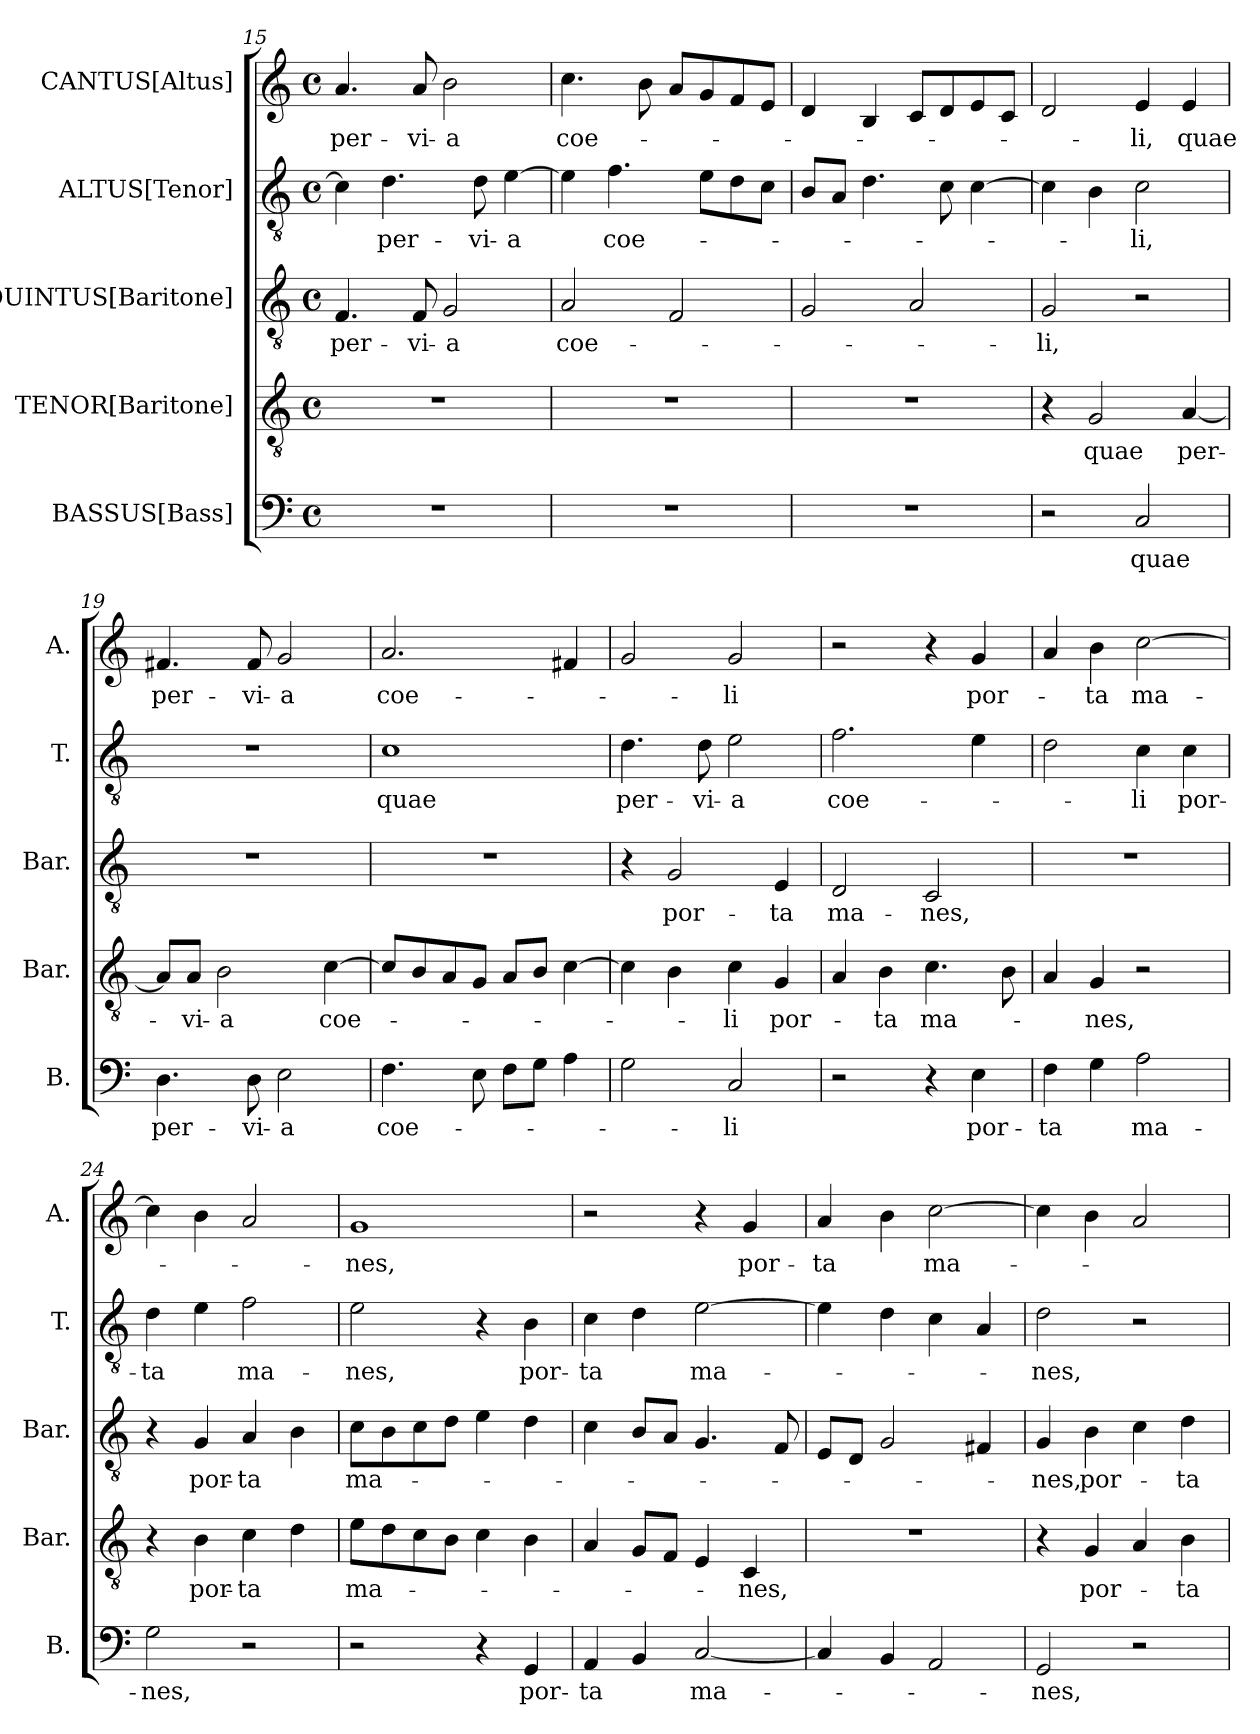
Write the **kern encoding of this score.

**kern	**text	**kern	**text	**kern	**text	**kern	**text	**kern	**text
*part5	*part5	*part4	*part4	*part3	*part3	*part2	*part2	*part1	*part1
*staff5	*staff5	*staff4	*staff4	*staff3	*staff3	*staff2	*staff2	*staff1	*staff1
*I"BASSUS[Bass]	*	*I"TENOR[Baritone]	*	*I"QUINTUS[Baritone]	*	*I"ALTUS[Tenor]	*	*I"CANTUS[Altus]	*
*I'B.	*	*I'Bar.	*	*I'Bar.	*	*I'T.	*	*I'A.	*
*clefF4	*	*clefGv2	*	*clefGv2	*	*clefGv2	*	*clefG2	*
*	*	*ITrd7c12	*	*ITrd7c12	*	*ITrd7c12	*	*	*
*k[]	*	*k[]	*	*k[]	*	*k[]	*	*k[]	*
*C:	*	*C:	*	*C:	*	*C:	*	*C:	*
*M4/4	*	*M4/4	*	*M4/4	*	*M4/4	*	*M4/4	*
*met(c)	*	*met(c)	*	*met(c)	*	*met(c)	*	*met(c)	*
=15	=15	=15	=15	=15	=15	=15	=15	=15	=15
!	!	!	!	!	!LO:LY:b	!	!	!	!LO:LY:b
1r	.	1r	.	4.FF/	per-	4C\]	.	4.a/	per-
!	!	!	!	!	!	!	!LO:LY:b	!	!
.	.	.	.	.	.	4.D\	per-	.	.
!	!	!	!	!	!LO:LY:b	!	!	!	!LO:LY:b
.	.	.	.	8FF/	-vi-	.	.	8a/	-vi-
!	!	!	!	!	!LO:LY:b	!	!	!	!LO:LY:b
.	.	.	.	2GG/	-a	.	.	2b\	-a
!	!	!	!	!	!	!	!LO:LY:b	!	!
.	.	.	.	.	.	8D\	-vi-	.	.
!	!	!	!	!	!	!	!LO:LY:b	!	!
.	.	.	.	.	.	[>4E\	-a	.	.
!!LO:LB:g=z
=16	=16	=16	=16	=16	=16	=16	=16	=16	=16
!	!	!	!	!	!LO:LY:b	!	!	!	!LO:LY:b
1r	.	1r	.	2AA/	coe-	4E\]	.	4.cc\	coe-
!	!	!	!	!	!	!	!LO:LY:b	!	!
.	.	.	.	.	.	4.F\	coe-	.	.
.	.	.	.	.	.	.	.	8b\	.
.	.	.	.	2FF/	.	.	.	8a/L	.
.	.	.	.	.	.	8E\L	.	8g/	.
.	.	.	.	.	.	8D\	.	8f/	.
.	.	.	.	.	.	8C\J	.	8e/J	.
=17	=17	=17	=17	=17	=17	=17	=17	=17	=17
1r	.	1r	.	2GG/	.	8BB/L	.	4d/	.
.	.	.	.	.	.	8AA/J	.	.	.
.	.	.	.	.	.	4.D\	.	4B/	.
.	.	.	.	2AA/	.	.	.	8c/L	.
.	.	.	.	.	.	8C\	.	8d/	.
.	.	.	.	.	.	[>4C\	.	8e/	.
.	.	.	.	.	.	.	.	8c/J	.
=18	=18	=18	=18	=18	=18	=18	=18	=18	=18
!	!	!	!	!	!LO:LY:b	!	!	!	!
2r	.	4r	.	2GG/	-li,	4C\]	.	2d/	.
!	!	!	!LO:LY:b	!	!	!	!	!	!
.	.	2GG/	quae	.	.	4BB\	.	.	.
!	!LO:LY:b	!	!	!	!	!	!LO:LY:b	!	!LO:LY:b
2C/	quae	.	.	2r	.	2C\	-li,	4e/	-li,
!	!	!	!LO:LY:b	!	!	!	!	!	!LO:LY:b
.	.	[<4AA/	per-	.	.	.	.	4e/	quae
=19	=19	=19	=19	=19	=19	=19	=19	=19	=19
!	!LO:LY:b	!	!	!	!	!	!	!	!LO:LY:b
4.D\	per-	8AA/L]	.	1r	.	1r	.	4.f#X/	per-
!	!	!	!LO:LY:b	!	!	!	!	!	!
.	.	8AA/J	-vi-	.	.	.	.	.	.
!	!	!	!LO:LY:b	!	!	!	!	!	!
.	.	2BB\	-a	.	.	.	.	.	.
!	!LO:LY:b	!	!	!	!	!	!	!	!LO:LY:b
8D\	-vi-	.	.	.	.	.	.	8f#/	-vi-
!	!LO:LY:b	!	!	!	!	!	!	!	!LO:LY:b
2E\	-a	.	.	.	.	.	.	2g/	-a
!	!	!	!LO:LY:b	!	!	!	!	!	!
.	.	[>4C\	coe-	.	.	.	.	.	.
=20	=20	=20	=20	=20	=20	=20	=20	=20	=20
!	!LO:LY:b	!	!	!	!	!	!LO:LY:b	!	!LO:LY:b
4.F\	coe-	8C/L]	.	1r	.	1C	quae	2.a/	coe-
.	.	8BB/	.	.	.	.	.	.	.
.	.	8AA/	.	.	.	.	.	.	.
8E\	.	8GG/J	.	.	.	.	.	.	.
8F\L	.	8AA/L	.	.	.	.	.	.	.
8G\J	.	8BB/J	.	.	.	.	.	.	.
4A\	.	[>4C\	.	.	.	.	.	4f#X/	.
=21	=21	=21	=21	=21	=21	=21	=21	=21	=21
!	!	!	!	!	!	!	!LO:LY:b	!	!
2G\	.	4C\]	.	4r	.	4.D\	per-	2g/	.
!	!	!	!	!	!LO:LY:b	!	!	!	!
.	.	4BB\	.	2GG/	por-	.	.	.	.
!	!	!	!	!	!	!	!LO:LY:b	!	!
.	.	.	.	.	.	8D\	-vi-	.	.
!	!LO:LY:b	!	!LO:LY:b	!	!	!	!LO:LY:b	!	!LO:LY:b
2C/	-li	4C\	-li	.	.	2E\	-a	2g/	-li
!	!	!	!LO:LY:b	!	!LO:LY:b	!	!	!	!
.	.	4GG/	por-	4EE/	-ta	.	.	.	.
=22	=22	=22	=22	=22	=22	=22	=22	=22	=22
!	!	!	!	!	!LO:LY:b	!	!LO:LY:b	!	!
2r	.	4AA/	.	2DD/	ma-	2.F\	coe-	2r	.
!	!	!	!LO:LY:b	!	!	!	!	!	!
.	.	4BB\	-ta	.	.	.	.	.	.
!	!	!	!LO:LY:b	!	!LO:LY:b	!	!	!	!
4r	.	4.C\	ma-	2CC/	-nes,	.	.	4r	.
!	!LO:LY:b	!	!	!	!	!	!	!	!LO:LY:b
4E\	por-	.	.	.	.	4E\	.	4g/	por-
.	.	8BB\	.	.	.	.	.	.	.
!!LO:PB:g=z
=23	=23	=23	=23	=23	=23	=23	=23	=23	=23
!	!LO:LY:b	!	!	!	!	!	!	!	!
4F\	-ta	4AA/	.	1r	.	2D\	.	4a/	.
!	!	!	!LO:LY:b	!	!	!	!	!	!LO:LY:b
4G\	.	4GG/	-nes,	.	.	.	.	4b\	-ta
!	!LO:LY:b	!	!	!	!	!	!LO:LY:b	!	!LO:LY:b
2A\	ma-	2r	.	.	.	4C\	-li	[>2cc\	ma-
!	!	!	!	!	!	!	!LO:LY:b	!	!
.	.	.	.	.	.	4C\	por-	.	.
=24	=24	=24	=24	=24	=24	=24	=24	=24	=24
!	!LO:LY:b	!	!	!	!	!	!LO:LY:b	!	!
2G\	-nes,	4r	.	4r	.	4D\	-ta	4cc\]	.
!	!	!	!LO:LY:b	!	!LO:LY:b	!	!	!	!
.	.	4BB\	por-	4GG/	por-	4E\	.	4b\	.
!	!	!	!LO:LY:b	!	!LO:LY:b	!	!LO:LY:b	!	!
2r	.	4C\	-ta	4AA/	-ta	2F\	ma-	2a/	.
.	.	4D\	.	4BB\	.	.	.	.	.
=25	=25	=25	=25	=25	=25	=25	=25	=25	=25
!	!	!	!LO:LY:b	!	!LO:LY:b	!	!LO:LY:b	!	!LO:LY:b
2r	.	8E\L	ma-	8C\L	ma-	2E\	-nes,	1g	-nes,
.	.	8D\	.	8BB\	.	.	.	.	.
.	.	8C\	.	8C\	.	.	.	.	.
.	.	8BB\J	.	8D\J	.	.	.	.	.
4r	.	4C\	.	4E\	.	4r	.	.	.
!	!LO:LY:b	!	!	!	!	!	!LO:LY:b	!	!
4GG/	por-	4BB\	.	4D\	.	4BB\	por-	.	.
=26	=26	=26	=26	=26	=26	=26	=26	=26	=26
!	!LO:LY:b	!	!	!	!	!	!LO:LY:b	!	!
4AA/	-ta	4AA/	.	4C\	.	4C\	-ta	2r	.
4BB/	.	8GG/L	.	8BB/L	.	4D\	.	.	.
.	.	8FF/J	.	8AA/J	.	.	.	.	.
!	!LO:LY:b	!	!	!	!	!	!LO:LY:b	!	!
[<2C/	ma-	4EE/	.	4.GG/	.	[>2E\	ma-	4r	.
!	!	!	!LO:LY:b	!	!	!	!	!	!LO:LY:b
.	.	4CC/	-nes,	.	.	.	.	4g/	por-
.	.	.	.	8FF/	.	.	.	.	.
=27	=27	=27	=27	=27	=27	=27	=27	=27	=27
!	!	!	!	!	!	!	!	!	!LO:LY:b
4C/]	.	1r	.	8EE/L	.	4E\]	.	4a/	-ta
.	.	.	.	8DD/J	.	.	.	.	.
4BB/	.	.	.	2GG/	.	4D\	.	4b\	.
!	!	!	!	!	!	!	!	!	!LO:LY:b
2AA/	.	.	.	.	.	4C\	.	[>2cc\	ma-
.	.	.	.	4FF#X/	.	4AA/	.	.	.
=28	=28	=28	=28	=28	=28	=28	=28	=28	=28
!	!LO:LY:b	!	!	!	!LO:LY:b	!	!LO:LY:b	!	!
2GG/	-nes,	4r	.	4GG/	-nes,	2D\	-nes,	4cc\]	.
!	!	!	!LO:LY:b	!	!LO:LY:b	!	!	!	!
.	.	4GG/	por-	4BB\	por-	.	.	4b\	.
2r	.	4AA/	.	4C\	.	2r	.	2a/	.
!	!	!	!LO:LY:b	!	!LO:LY:b	!	!	!	!
.	.	4BB\	-ta	4D\	-ta	.	.	.	.
=	=	=	=	=	=	=	=	=	=
*-	*-	*-	*-	*-	*-	*-	*-	*-	*-
